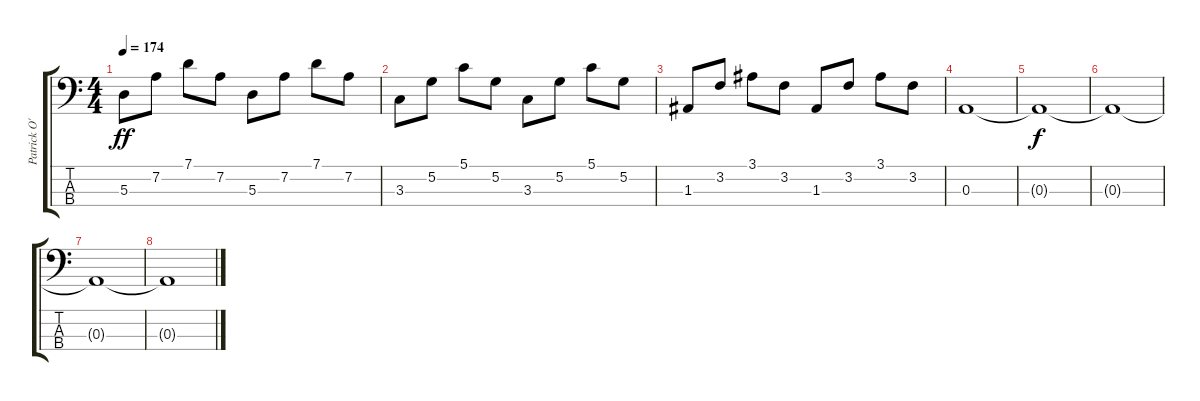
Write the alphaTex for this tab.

\track ("Patrick O'Hearn" "Patrick O'") {instrument electricbassfinger bank 255}
\staff {score tabs}
\tuning (G2 D2 A1 E1) {hide}
\ts (4 4)
\tempo 174
\clef f4
\ks c
5.3.8{dy ff} 7.2.8 7.1.8 7.2.8 5.3.8 7.2.8 7.1.8 7.2.8 |
3.3.8 5.2.8 5.1.8 5.2.8 3.3.8 5.2.8 5.1.8 5.2.8 |
1.3.8 3.2.8 3.1.8 3.2.8 1.3.8 3.2.8 3.1.8 3.2.8 |
0.3.1 |
0.3{t}.1{dy f} |
0.3{t}.1 |
0.3{t}.1 |
0.3{t}.1
